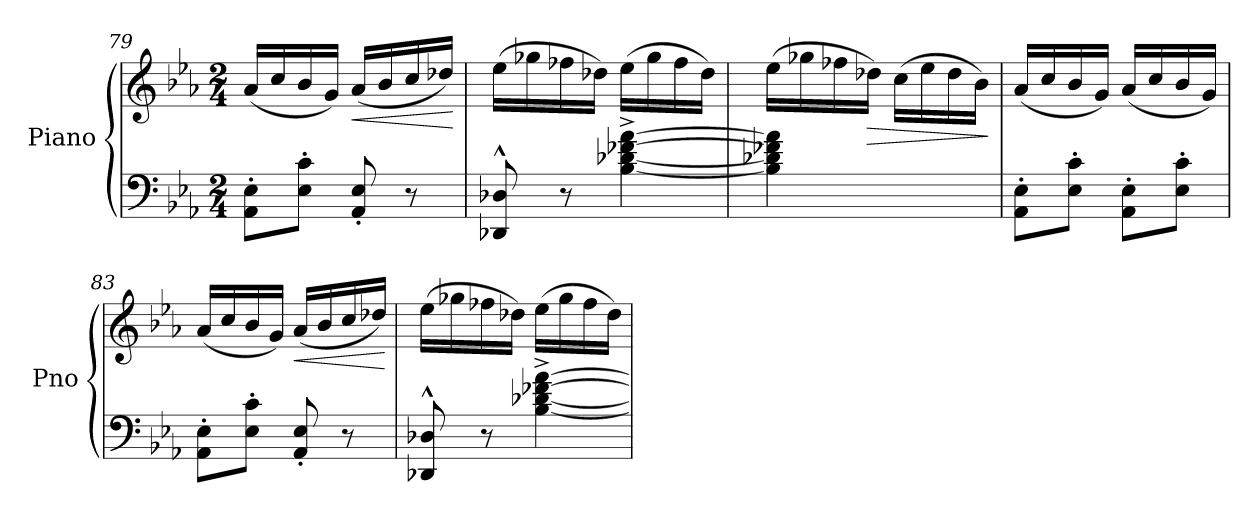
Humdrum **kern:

**kern	**kern	**dynam
*part1	*part1	*part1
*staff2	*staff1	*staff1/2
*I"Piano	*	*
*I'Pno	*	*
!!LO:LB:g=z
*clefF4	*clefG2	*
*k[b-e-a-]	*k[b-e-a-]	*
*M2/4	*M2/4	*
=79	=79	=79
8AA-\' 8E-\'L	(16a-/LL	.
.	16cc/	.
8E-\' 8c\'J	16b-/	.
.	16g/JJ)	.
!	!	!LO:HP:b
8AA-/' 8E-/'	(16a-/LL	<
.	16b-/	.
8r	16cc/	.
.	16dd-X/JJ)	.
.	.	[
=80	=80	=80
8DD-X/^^ 8D-X/^^	(16ee-\LL	.
.	16gg-X\	.
8r	16ff-X\	.
.	16dd-X\JJ)	.
[4B-\^ [4d-X\^ [4f-X\^ [4a-\^	(16ee-\LL	.
.	16gg-\	.
.	16ff-\	.
.	16dd-\JJ)	.
=81	=81	=81
4B-\] 4d-X\] 4f-X\] 4a-\]	(16ee-\LL	.
.	16gg-X\	.
.	16ff-X\	.
!	!	!LO:HP:b
.	16dd-X\JJ)	>
4ryy	(16cc\LL	.
.	16ee-\	.
.	16dd-\	.
.	16b-\JJ)	.
.	.	]
=82	=82	=82
8AA-\' 8E-\'L	(16a-/LL	.
.	16cc/	.
8E-\' 8c\'J	16b-/	.
.	16g/JJ)	.
8AA-\' 8E-\'L	(16a-/LL	.
.	16cc/	.
8E-\' 8c\'J	16b-/	.
.	16g/JJ)	.
=83	=83	=83
8AA-\' 8E-\'L	(16a-/LL	.
.	16cc/	.
8E-\' 8c\'J	16b-/	.
.	16g/JJ)	.
!	!	!LO:HP:b
8AA-/' 8E-/'	(16a-/LL	<
.	16b-/	.
8r	16cc/	.
.	16dd-X/JJ)	.
.	.	[
!!LO:LB:g=z
=84	=84	=84
8DD-X/^^ 8D-X/^^	(16ee-\LL	.
.	16gg-X\	.
8r	16ff-X\	.
.	16dd-X\JJ)	.
[4B-\^ [4d-X\^ [4f-X\^ [4a-\^	(16ee-\LL	.
.	16gg-\	.
.	16ff-\	.
.	16dd-\JJ)	.
=	=	=
*-	*-	*-
